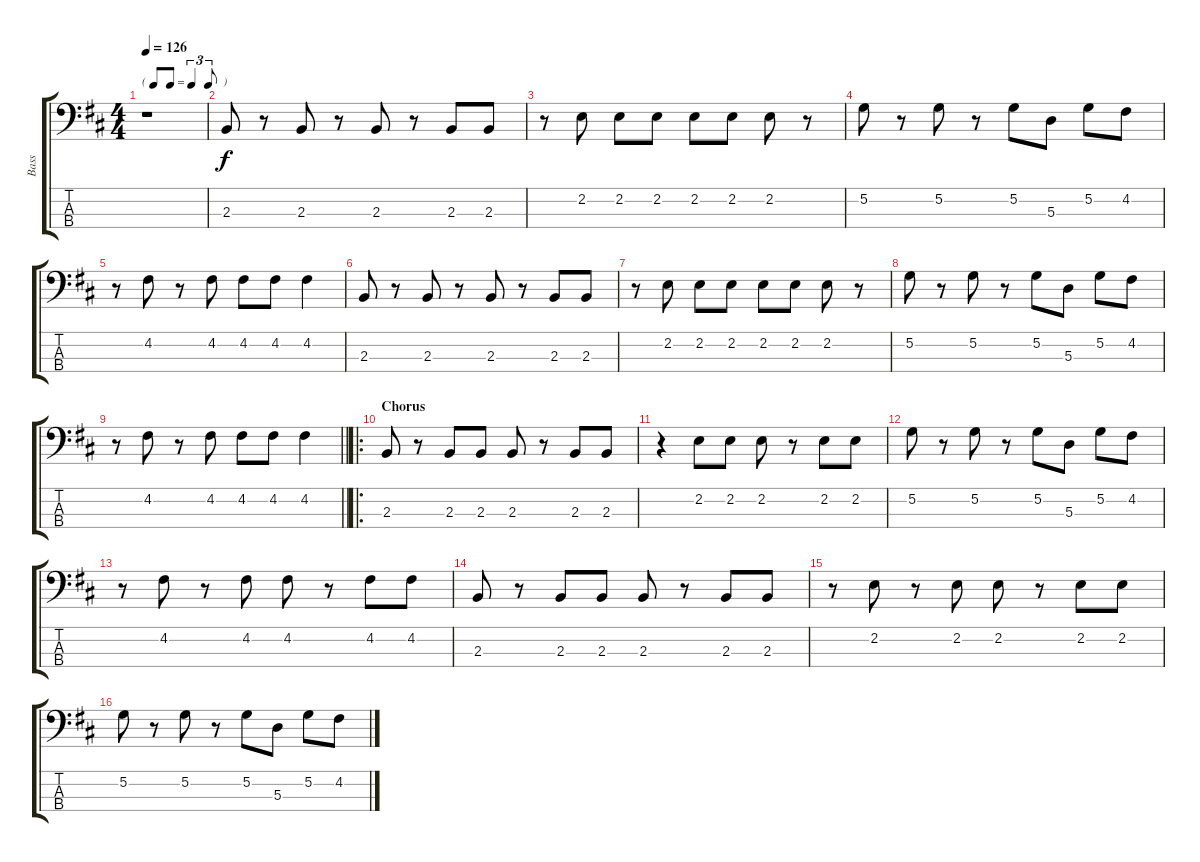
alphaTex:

\track ("Bass" "Bass") {instrument electricbassfinger}
\staff {score tabs}
\tuning (G2 D2 A1 E1) {hide}
\ts (4 4)
\tf triplet8th
\tempo 126
\clef f4
\ks d
r.1{dy f instrument electricbassfinger} |
2.3.8 r.8 2.3.8 r.8 2.3.8 r.8 2.3.8 2.3.8 |
r.8 2.2.8 2.2.8 2.2.8 2.2.8 2.2.8 2.2.8 r.8 |
5.2.8 r.8 5.2.8 r.8 5.2.8 5.3.8 5.2.8 4.2.8 |
r.8 4.2.8 r.8 4.2.8 4.2.8 4.2.8 4.2.4 |
2.3.8 r.8 2.3.8 r.8 2.3.8 r.8 2.3.8 2.3.8 |
r.8 2.2.8 2.2.8 2.2.8 2.2.8 2.2.8 2.2.8 r.8 |
5.2.8 r.8 5.2.8 r.8 5.2.8 5.3.8 5.2.8 4.2.8 |
\barLineRight lightlight
r.8 4.2.8 r.8 4.2.8 4.2.8 4.2.8 4.2.4 |
\ro
\section ("" "Chorus")
2.3.8 r.8 2.3.8 2.3.8 2.3.8 r.8 2.3.8 2.3.8 |
r.4 2.2.8 2.2.8 2.2.8 r.8 2.2.8 2.2.8 |
5.2.8 r.8 5.2.8 r.8 5.2.8 5.3.8 5.2.8 4.2.8 |
r.8 4.2.8 r.8 4.2.8 4.2.8 r.8 4.2.8 4.2.8 |
2.3.8 r.8 2.3.8 2.3.8 2.3.8 r.8 2.3.8 2.3.8 |
r.8 2.2.8 r.8 2.2.8 2.2.8 r.8 2.2.8 2.2.8 |
5.2.8 r.8 5.2.8 r.8 5.2.8 5.3.8 5.2.8 4.2.8
